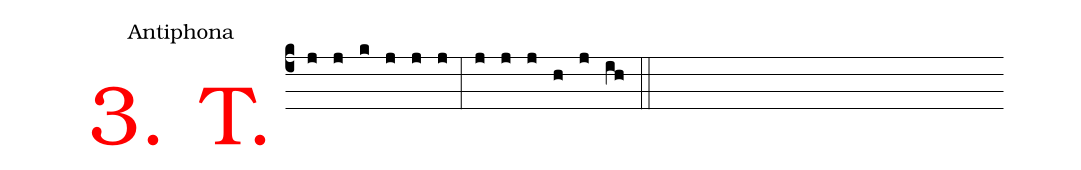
office-part: Antiphona;
%%
.(c4)<v>\frot{3. T.}</v> (j) (j) (k) (j) (j) (j) (:) (j) (j) (j) (h) (j) (ih)  (::)
